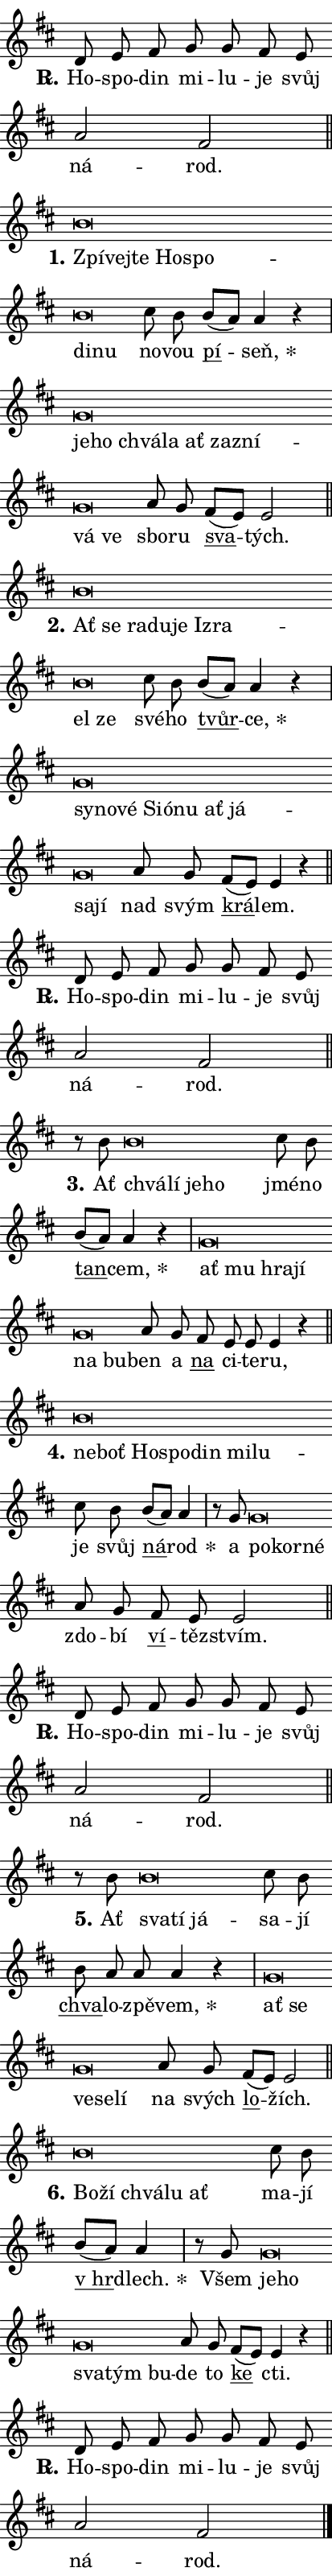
\version "2.22.1"
\header { tagline = "" }
\paper {
  indent = 0\cm
  top-margin = 0\cm
  right-margin = 0\cm
  bottom-margin = 0\cm
  left-margin = 0\cm
  paper-width = 7\cm
  page-breaking = #ly:one-page-breaking
  system-system-spacing.basic-distance = #11
  score-system-spacing.basic-distance = #11
  ragged-last = ##f
}


%% Author: Thomas Morley
%% https://lists.gnu.org/archive/html/lilypond-user/2020-05/msg00002.html
#(define (line-position grob)
"Returns position of @var[grob} in current system:
   @code{'start}, if at first time-step
   @code{'end}, if at last time-step
   @code{'middle} otherwise
"
  (let* ((col (ly:item-get-column grob))
         (ln (ly:grob-object col 'left-neighbor))
         (rn (ly:grob-object col 'right-neighbor))
         (col-to-check-left (if (ly:grob? ln) ln col))
         (col-to-check-right (if (ly:grob? rn) rn col))
         (break-dir-left
           (and
             (ly:grob-property col-to-check-left 'non-musical #f)
             (ly:item-break-dir col-to-check-left)))
         (break-dir-right
           (and
             (ly:grob-property col-to-check-right 'non-musical #f)
             (ly:item-break-dir col-to-check-right))))
        (cond ((eqv? 1 break-dir-left) 'start)
              ((eqv? -1 break-dir-right) 'end)
              (else 'middle))))

#(define (tranparent-at-line-position vctor)
  (lambda (grob)
  "Relying on @code{line-position} select the relevant enry from @var{vctor}.
Used to determine transparency,"
    (case (line-position grob)
      ((end) (not (vector-ref vctor 0)))
      ((middle) (not (vector-ref vctor 1)))
      ((start) (not (vector-ref vctor 2))))))

noteHeadBreakVisibility =
#(define-music-function (break-visibility)(vector?)
"Makes @code{NoteHead}s transparent relying on @var{break-visibility}"
#{
  \override NoteHead.transparent =
    #(tranparent-at-line-position break-visibility)
#})

#(define delete-ledgers-for-transparent-note-heads
  (lambda (grob)
    "Reads whether a @code{NoteHead} is transparent.
If so this @code{NoteHead} is removed from @code{'note-heads} from
@var{grob}, which is supposed to be @code{LedgerLineSpanner}.
As a result ledgers are not printed for this @code{NoteHead}"
    (let* ((nhds-array (ly:grob-object grob 'note-heads))
           (nhds-list
             (if (ly:grob-array? nhds-array)
                 (ly:grob-array->list nhds-array)
                 '()))
           ;; Relies on the transparent-property being done before
           ;; Staff.LedgerLineSpanner.after-line-breaking is executed.
           ;; This is fragile ...
           (to-keep
             (remove
               (lambda (nhd)
                 (ly:grob-property nhd 'transparent #f))
               nhds-list)))
      ;; TODO find a better method to iterate over grob-arrays, similiar
      ;; to filter/remove etc for lists
      ;; For now rebuilt from scratch
      (set! (ly:grob-object grob 'note-heads)  '())
      (for-each
        (lambda (nhd)
          (ly:pointer-group-interface::add-grob grob 'note-heads nhd))
        to-keep))))

hideNotes = {
  \noteHeadBreakVisibility #begin-of-line-visible
}
unHideNotes = {
  \noteHeadBreakVisibility #all-visible
}

% work-around for resetting accidentals
% https://lilypond.org/doc/v2.23/Documentation/notation/displaying-rhythms#unmetered-music
cadenzaMeasure = {
  \cadenzaOff
  \partial 1024 s1024
  \cadenzaOn
}

#(define-markup-command (accent layout props text) (markup?)
  "Underline accented syllable"
  (interpret-markup layout props
    #{\markup \override #'(offset . 4.3) \underline { #text }#}))

responsum = \markup \concat {
  "R" \hspace #-1.05 \path #0.1 #'((moveto 0 0.07) (lineto 0.9 0.8)) \hspace #0.05 "."
}

\layout {
    \context {
        \Staff
        \remove "Time_signature_engraver"
        \override LedgerLineSpanner.after-line-breaking = #delete-ledgers-for-transparent-note-heads
    }
    \context {
        \Voice {
            \override NoteHead.output-attributes = #'((class . "notehead"))
            \override Hairpin.height = #0.55
        }
    }
    \context {
        \Lyrics {
            \override StanzaNumber.output-attributes = #'((class . "stanzanumber"))
            \override LyricSpace.minimum-distance = #0.9
            \override LyricText.font-name = #"TeX Gyre Schola"
            \override LyricText.font-size = 1
            \override StanzaNumber.font-name = #"TeX Gyre Schola Bold"
            \override StanzaNumber.font-size = 1
        }
    }
}

% magnetic-lyrics.ily
%
%   written by
%     Jean Abou Samra <jean@abou-samra.fr>
%     Werner Lemberg <wl@gnu.org>
%
%   adapted by
%     Jiri Hon <jiri.hon@gmail.com>
%
% Version 2022-Apr-15

% https://www.mail-archive.com/lilypond-user@gnu.org/msg149350.html

#(define (Left_hyphen_pointer_engraver context)
   "Collect syllable-hyphen-syllable occurrences in lyrics and store
them in properties.  This engraver only looks to the left.  For
example, if the lyrics input is @code{foo -- bar}, it does the
following.

@itemize @bullet
@item
Set the @code{text} property of the @code{LyricHyphen} grob between
@q{foo} and @q{bar} to @code{foo}.

@item
Set the @code{left-hyphen} property of the @code{LyricText} grob with
text @q{foo} to the @code{LyricHyphen} grob between @q{foo} and
@q{bar}.
@end itemize

Use this auxiliary engraver in combination with the
@code{lyric-@/text::@/apply-@/magnetic-@/offset!} hook."
   (let ((hyphen #f)
         (text #f))
     (make-engraver
      (acknowledgers
       ((lyric-syllable-interface engraver grob source-engraver)
        (set! text grob)))
      (end-acknowledgers
       ((lyric-hyphen-interface engraver grob source-engraver)
        ;(when (not (grob::has-interface grob 'lyric-space-interface))
          (set! hyphen grob)));)
      ((stop-translation-timestep engraver)
       (when (and text hyphen)
         (ly:grob-set-object! text 'left-hyphen hyphen))
       (set! text #f)
       (set! hyphen #f)))))

#(define (lyric-text::apply-magnetic-offset! grob)
   "If the space between two syllables is less than the value in
property @code{LyricText@/.details@/.squash-threshold}, move the right
syllable to the left so that it gets concatenated with the left
syllable.

Use this function as a hook for
@code{LyricText@/.after-@/line-@/breaking} if the
@code{Left_@/hyphen_@/pointer_@/engraver} is active."
   (let ((hyphen (ly:grob-object grob 'left-hyphen #f)))
     (when hyphen
       (let ((left-text (ly:spanner-bound hyphen LEFT)))
         (when (grob::has-interface left-text 'lyric-syllable-interface)
           (let* ((common (ly:grob-common-refpoint grob left-text X))
                  (this-x-ext (ly:grob-extent grob common X))
                  (left-x-ext
                   (begin
                     ;; Trigger magnetism for left-text.
                     (ly:grob-property left-text 'after-line-breaking)
                     (ly:grob-extent left-text common X)))
                  ;; `delta` is the gap width between two syllables.
                  (delta (- (interval-start this-x-ext)
                            (interval-end left-x-ext)))
                  (details (ly:grob-property grob 'details))
                  (threshold (assoc-get 'squash-threshold details 0.2)))
             (when (< delta threshold)
               (let* (;; We have to manipulate the input text so that
                      ;; ligatures crossing syllable boundaries are not
                      ;; disabled.  For languages based on the Latin
                      ;; script this is essentially a beautification.
                      ;; However, for non-Western scripts it can be a
                      ;; necessity.
                      (lt (ly:grob-property left-text 'text))
                      (rt (ly:grob-property grob 'text))
                      (is-space (grob::has-interface hyphen 'lyric-space-interface))
                      (space (if is-space " " ""))
                      (space-markup (grob-interpret-markup grob " "))
                      (space-size (interval-length (ly:stencil-extent space-markup X)))
                      (extra-delta (if is-space space-size 0))
                      ;; Append new syllable.
                      (ltrt-space (if (and (string? lt) (string? rt))
                                (string-append lt space rt)
                                (make-concat-markup (list lt space rt))))
                      ;; Right-align `ltrt` to the right side.
                      (ltrt-space-markup (grob-interpret-markup
                               grob
                               (make-translate-markup
                                (cons (interval-length this-x-ext) 0)
                                (make-right-align-markup ltrt-space)))))
                 (begin
                   ;; Don't print `left-text`.
                   (ly:grob-set-property! left-text 'stencil #f)
                   ;; Set text and stencil (which holds all collected
                   ;; syllables so far) and shift it to the left.
                   (ly:grob-set-property! grob 'text ltrt-space)
                   (ly:grob-set-property! grob 'stencil ltrt-space-markup)
                   (ly:grob-translate-axis! grob (- (- delta extra-delta)) X))))))))))


#(define (lyric-hyphen::displace-bounds-first grob)
   ;; Make very sure this callback isn't triggered too early.
   (let ((left (ly:spanner-bound grob LEFT))
         (right (ly:spanner-bound grob RIGHT)))
     (ly:grob-property left 'after-line-breaking)
     (ly:grob-property right 'after-line-breaking)
     (ly:lyric-hyphen::print grob)))

squashThreshold = #0.4

\layout {
  \context {
    \Lyrics
    \consists #Left_hyphen_pointer_engraver
    \override LyricText.after-line-breaking =
      #lyric-text::apply-magnetic-offset!
    \override LyricHyphen.stencil = #lyric-hyphen::displace-bounds-first
    \override LyricText.details.squash-threshold = \squashThreshold
    \override LyricHyphen.minimum-distance = 0
    \override LyricHyphen.minimum-length = \squashThreshold
  }
}

squash = \override LyricText.details.squash-threshold = 9999
unSquash = \override LyricText.details.squash-threshold = \squashThreshold

left = \override LyricText.self-alignment-X = #LEFT
unLeft = \revert LyricText.self-alignment-X

starOffset = #(lambda (grob) 
                (let ((x_offset (ly:self-alignment-interface::aligned-on-x-parent grob)))
                  (if (= x_offset 0) 0 (+ x_offset 1.2))))

star = #(define-music-function (syllable)(string?)
"Append star separator at the end of a syllable"
#{
  \once \override LyricText.X-offset = #starOffset
  \lyricmode { \markup {
    #syllable
    \override #'((font-name . "TeX Gyre Schola Bold")) \hspace #0.2 \lower #0.65 \larger "*"
  } }
#})

starAccent = #(define-music-function (syllable)(string?)
"Append star separator at the end of a syllable and make accent"
#{
  \once \override LyricText.X-offset = #starOffset
  \lyricmode { \markup {
    \accent #syllable
    \override #'((font-name . "TeX Gyre Schola Bold")) \hspace #0.2 \lower #0.65 \larger "*"
  } }
#})

breath = #(define-music-function (syllable)(string?)
"Append breathing indicator at the end of a syllable"
#{
  \lyricmode { \markup { #syllable "+" } }
#})

optionalBreath = #(define-music-function (syllable)(string?)
"Append optional breathing indicator at the end of a syllable"
#{
  \lyricmode { \markup { #syllable "(+)" } }
#})


\score {
    <<
        \new Voice = "melody" { \cadenzaOn \key d \major \relative { d'8 e fis g g \bar "" fis e \bar "" a2 fis \cadenzaMeasure \bar "||" \break }
\relative { b'\breve*1/16 \hideNotes \breve*1/16 \bar "" \breve*1/16 \bar "" \breve*1/16 \bar "" \breve*1/16 \bar "" \breve*1/16 \breve*1/16 \bar "" \unHideNotes cis8 b \bar "" b[( a)] a4 r \cadenzaMeasure \bar "|" g\breve*1/16 \hideNotes \breve*1/16 \bar "" \breve*1/16 \bar "" \breve*1/16 \bar "" \breve*1/16 \bar "" \breve*1/16 \bar "" \breve*1/16 \bar "" \breve*1/16 \breve*1/16 \bar "" \unHideNotes a8 g \bar "" fis[( e)] e2 \cadenzaMeasure \bar "||" \break }
\relative { b'\breve*1/16 \hideNotes \breve*1/16 \bar "" \breve*1/16 \bar "" \breve*1/16 \bar "" \breve*1/16 \bar "" \breve*1/16 \bar "" \breve*1/16 \bar "" \breve*1/16 \breve*1/16 \bar "" \unHideNotes cis8 b \bar "" b[( a)] a4 r \cadenzaMeasure \bar "|" g\breve*1/16 \hideNotes \breve*1/16 \bar "" \breve*1/16 \bar "" \breve*1/16 \bar "" \breve*1/16 \bar "" \breve*1/16 \bar "" \breve*1/16 \bar "" \breve*1/16 \bar "" \breve*1/16 \breve*1/16 \bar "" \unHideNotes a8 g \bar "" fis[( e)] e4 r \cadenzaMeasure \bar "||" \break }
\relative { d'8 e fis g g \bar "" fis e \bar "" a2 fis \cadenzaMeasure \bar "||" \break }
\relative { r8 b' b\breve*1/16 \hideNotes \breve*1/16 \bar "" \breve*1/16 \breve*1/16 \bar "" \unHideNotes cis8 b \bar "" b[( a)] a4 r \cadenzaMeasure \bar "|" g\breve*1/16 \hideNotes \breve*1/16 \bar "" \breve*1/16 \bar "" \breve*1/16 \bar "" \breve*1/16 \breve*1/16 \bar "" \unHideNotes a8 g \bar "" fis e e e4 r \cadenzaMeasure \bar "||" \break }
\relative { b'\breve*1/16 \hideNotes \breve*1/16 \bar "" \breve*1/16 \bar "" \breve*1/16 \bar "" \breve*1/16 \bar "" \breve*1/16 \breve*1/16 \bar "" \unHideNotes cis8 b \bar "" b[( a)] a4 \cadenzaMeasure \bar "|" r8 g g\breve*1/16 \hideNotes \breve*1/16 \breve*1/16 \bar "" \unHideNotes a8 g \bar "" fis e e2 \cadenzaMeasure \bar "||" \break }
\relative { d'8 e fis g g \bar "" fis e \bar "" a2 fis \cadenzaMeasure \bar "||" \break }
\relative { r8 b' b\breve*1/16 \hideNotes \breve*1/16 \breve*1/16 \bar "" \unHideNotes cis8 b \bar "" b a a a4 r \cadenzaMeasure \bar "|" g\breve*1/16 \hideNotes \breve*1/16 \bar "" \breve*1/16 \bar "" \breve*1/16 \breve*1/16 \bar "" \unHideNotes a8 g \bar "" fis[( e)] e2 \cadenzaMeasure \bar "||" \break }
\relative { b'\breve*1/16 \hideNotes \breve*1/16 \bar "" \breve*1/16 \bar "" \breve*1/16 \breve*1/16 \bar "" \unHideNotes cis8 b \bar "" b[( a)] a4 \cadenzaMeasure \bar "|" r8 g g\breve*1/16 \hideNotes \breve*1/16 \bar "" \breve*1/16 \bar "" \breve*1/16 \breve*1/16 \bar "" \unHideNotes a8 g \bar "" fis[( e)] e4 r \cadenzaMeasure \bar "||" \break }
\relative { d'8 e fis g g \bar "" fis e \bar "" a2 fis \cadenzaMeasure \bar "||" \break } \bar "|." }
        \new Lyrics \lyricsto "melody" { \lyricmode { \set stanza = \responsum
Ho -- spo -- din mi -- lu -- je svůj ná -- rod.
\set stanza = "1."
\left Zpí -- \squash vej -- te Ho -- spo -- di -- nu \unLeft \unSquash no -- vou \markup \accent pí -- \star seň, \left je -- \squash ho chvá -- la ať za -- zní -- vá ve \unLeft \unSquash sbo -- ru \markup \accent sva -- tých.
\set stanza = "2."
\left Ať \squash se ra -- du -- je Iz -- ra -- el ze \unLeft \unSquash své -- ho \markup \accent tvůr -- \star ce, \left sy -- \squash no -- vé Si -- ó -- nu ať já -- sa -- jí \unLeft \unSquash nad svým \markup \accent krá -- lem.
\set stanza = \responsum
Ho -- spo -- din mi -- lu -- je svůj ná -- rod.
\set stanza = "3."
Ať \left chvá -- \squash lí je -- ho \unLeft \unSquash jmé -- no \markup \accent tan -- \star cem, \left ať \squash mu hra -- jí na bu -- \unLeft \unSquash ben a \markup \accent na ci -- te -- ru,
\set stanza = "4."
\left ne -- \squash boť Ho -- spo -- din mi -- lu -- \unLeft \unSquash je svůj \markup \accent ná -- \star rod a \left po -- \squash kor -- né \unLeft \unSquash zdo -- bí \markup \accent ví -- těz -- stvím.
\set stanza = \responsum
Ho -- spo -- din mi -- lu -- je svůj ná -- rod.
\set stanza = "5."
Ať \left sva -- \squash tí já -- \unLeft \unSquash sa -- jí \markup \accent chva -- lo -- zpě -- \star vem, \left ať \squash se ve -- se -- lí \unLeft \unSquash na svých \markup \accent lo -- žích.
\set stanza = "6."
\left Bo -- \squash ží chvá -- lu ať \unLeft \unSquash ma -- jí \markup \accent "v hr" -- \star dlech. Všem \left je -- \squash ho sva -- tým bu -- \unLeft \unSquash de to \markup \accent ke cti.
\set stanza = \responsum
Ho -- spo -- din mi -- lu -- je svůj ná -- rod. } }
    >>
    \layout {}
}
